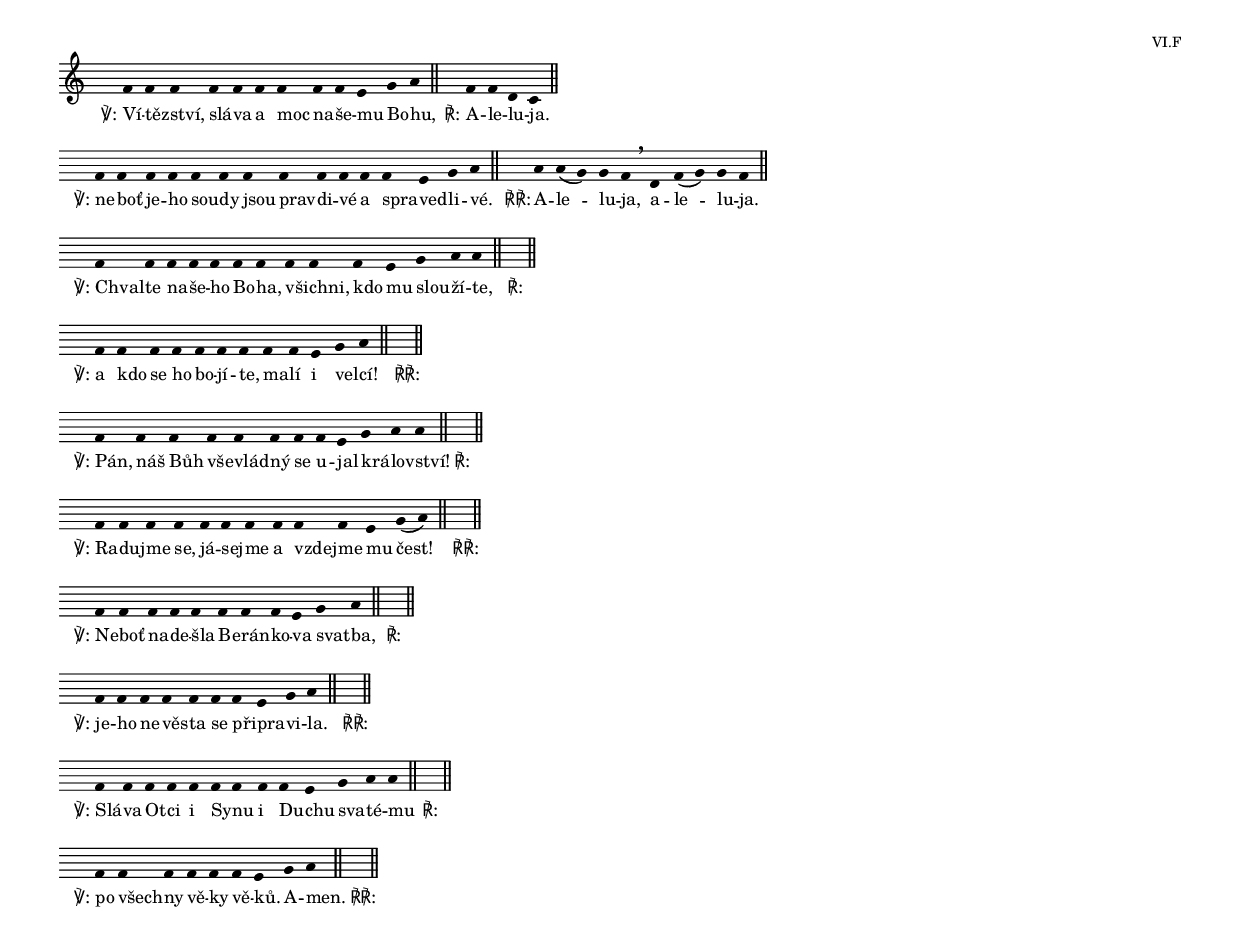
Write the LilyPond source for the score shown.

\version "2.18.0"

% Obsahove se shoduje s ../kantikum-Zj19.ly ,
% lisi se tim, ze nema zadny text v \markup a v nekterych nastavenich

\include "../nespornizpevy/spolecne_nespory.ly"
% \include "spolecne_nespory.ly"

DoubleResponse = \lyricmode { 
  \markup { 
    % \with-color ##'red { 
      % \concat { \override #'(font-name . "liturgy") {R} : }
      \concat { \override #'(font-name . "Junicode") { \char ##x0211F \char ##x0211F } : }
    % }
  }
}

% melodie aleluja
imal = { \bar "||" \neviditelna f f f d c \bar "||" \break }
imalal = { \bar "||" \neviditelna a a a( g) g f \breathe d f( g) g f \bar "||" \break }
% text aleluja
ial = \lyricmode { \Response A -- le -- lu -- ja. }
ialal = \lyricmode { \DoubleResponse A -- le -- lu -- ja, a -- le -- lu -- ja. }

mal = { \bar "||" \neviditelna f \bar "||" \break }
malal = { \bar "||" \neviditelna a \bar "||" \break }
% text aleluja
al = \lyricmode { \Response }
alal = \lyricmode { \DoubleResponse }

\score {
  \relative c'  {
    \choralniRezim
    % Vitezstvi..
    \neviditelna f
    f f f f f f f f f e g a
    
    \override Staff.Clef.stencil = ##f % Klic jenom na zacatku prvni radky, na dalsich uz ne
    
    \imal
    \neviditelna f
    f f f f f f f f f f f f e g a
    \imalal

    % Chvalte...
    \neviditelna f
    f f f f f f f f f f e g a a
    \mal
    \neviditelna f
    f f f f f f f f f e g a
    \malal

    % Pan, nas...
    \neviditelna f
    f f f f f f f f e g a a
    \mal
    \neviditelna f
    f f f f f f f f f f e g( a)
    \malal

    % Nebot...
    \neviditelna f
    f f f f f f f f e g a
    \mal
    \neviditelna f
    f f f f f f f e g a
    \malal

    % Slava...
    \neviditelna f
    f f f f f f f f f e g a a
    \mal
    \neviditelna f
    f f f f f f e g a
    \malal
  }
  \addlyrics {
    \Verse Ví -- těz -- ství, slá -- va a moc na -- še -- mu Bo -- hu,
    \ial
    \Verse ne -- boť je -- ho sou -- dy jsou prav -- di -- vé a spra -- ved -- li -- vé.
    \ialal

    \Verse Chval -- te na -- še -- ho Bo -- ha, vši -- chni, kdo mu slou -- ží -- te,
    \al
    \Verse a kdo se ho bo -- jí -- te, ma -- lí i vel -- cí!
    \alal

    \Verse Pán, náš Bůh vše -- vlád -- ný se u -- jal krá -- lov -- ství!
    \al
    \Verse Ra -- duj -- me se, já -- sej -- me a vzdej -- me mu čest!
    \alal

    \Verse Ne -- boť na -- de -- šla Be -- rán -- ko -- va svat -- ba,
    \al
    \Verse je -- ho ne -- věs -- ta se při -- pra -- vi -- la.
    \alal

    \Verse Slá -- va Ot -- ci i Sy -- nu i Du -- chu sva -- té -- mu
    \al
    \Verse po všech -- ny vě -- ky vě -- ků. A -- men.
    \alal
  }
  \layout {
    ragged-right = ##t
  }
  \header {
    modus = "VI"
    differentia = "F"
  }
}